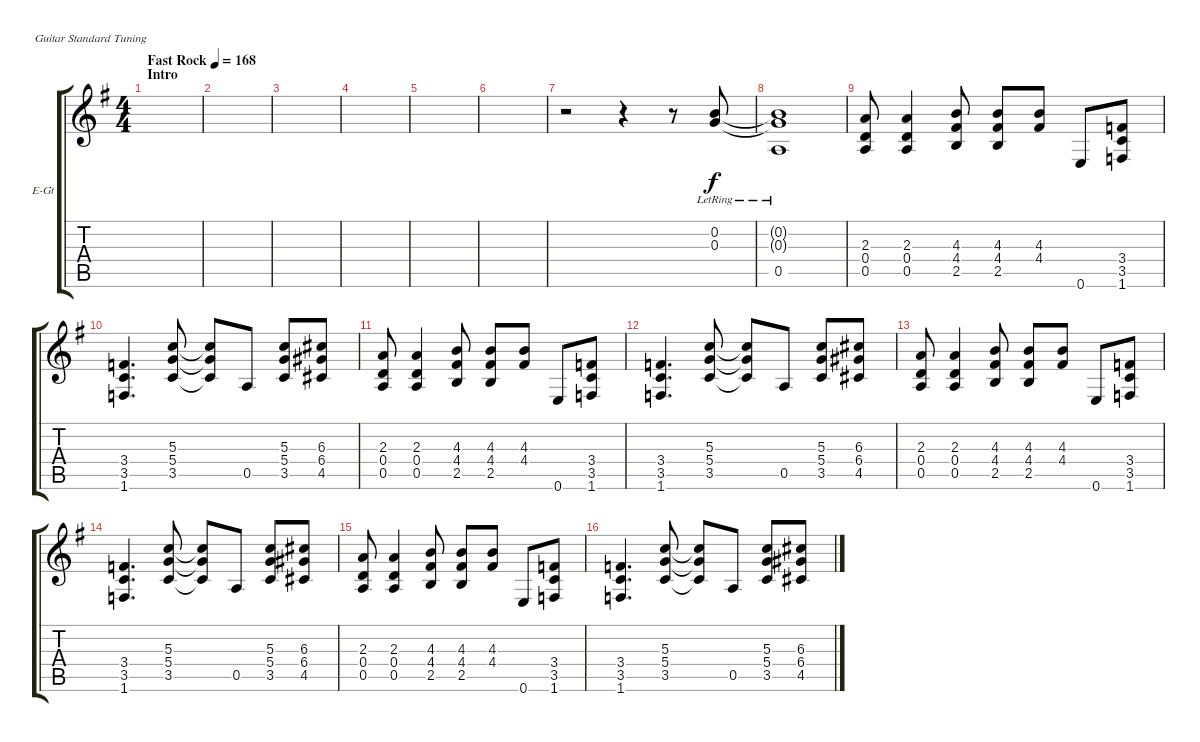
\defaultSystemsLayout 4
\bracketExtendMode groupsimilarinstruments
\firstSystemTrackNameOrientation horizontal
\otherSystemsTrackNameOrientation horizontal
\track ("Electric Guitar" "E-Gt") {instrument distortionguitar}
\staff {score tabs}
\tuning (E4 B3 G3 D3 A2 E2)
\ts (4 4)
\section ("" "Intro")
\tempo (168 "Fast Rock")
\clef g2
\ks g
|
|
|
|
|
|
r.2 r.4 r.8 (0.3{lr} 0.2{lr}).8 |
(0.2{lr t} 0.3{lr t} 0.5{lr}).1 |
(0.5 0.4 2.3).8{dy f} (2.3 0.4 0.5).4 (2.5 4.4 4.3).8 (2.5 4.4 4.3).8 (4.4 4.3).8 0.6.8 (1.6 3.5 3.4).8 |
(1.6 3.5 3.4).4{d} (3.5 5.4 5.3).8 (3.5{t} 5.4{t} 5.3{t}).8 0.5.8 (3.5 5.4 5.3).8 (4.5 6.4 6.3).8 |
(0.5 0.4 2.3).8 (2.3 0.4 0.5).4 (2.5 4.4 4.3).8 (2.5 4.4 4.3).8 (4.4 4.3).8 0.6.8 (1.6 3.5 3.4).8 |
(1.6 3.5 3.4).4{d} (3.5 5.4 5.3).8 (3.5{t} 5.4{t} 5.3{t}).8 0.5.8 (3.5 5.4 5.3).8 (4.5 6.4 6.3).8 |
(0.5 0.4 2.3).8 (2.3 0.4 0.5).4 (2.5 4.4 4.3).8 (2.5 4.4 4.3).8 (4.4 4.3).8 0.6.8 (1.6 3.5 3.4).8 |
(1.6 3.5 3.4).4{d} (3.5 5.4 5.3).8 (3.5{t} 5.4{t} 5.3{t}).8 0.5.8 (3.5 5.4 5.3).8 (4.5 6.4 6.3).8 |
(0.5 0.4 2.3).8 (2.3 0.4 0.5).4 (2.5 4.4 4.3).8 (2.5 4.4 4.3).8 (4.4 4.3).8 0.6.8 (1.6 3.5 3.4).8 |
(1.6 3.5 3.4).4{d} (3.5 5.4 5.3).8 (3.5{t} 5.4{t} 5.3{t}).8 0.5.8 (3.5 5.4 5.3).8 (4.5 6.4 6.3).8
